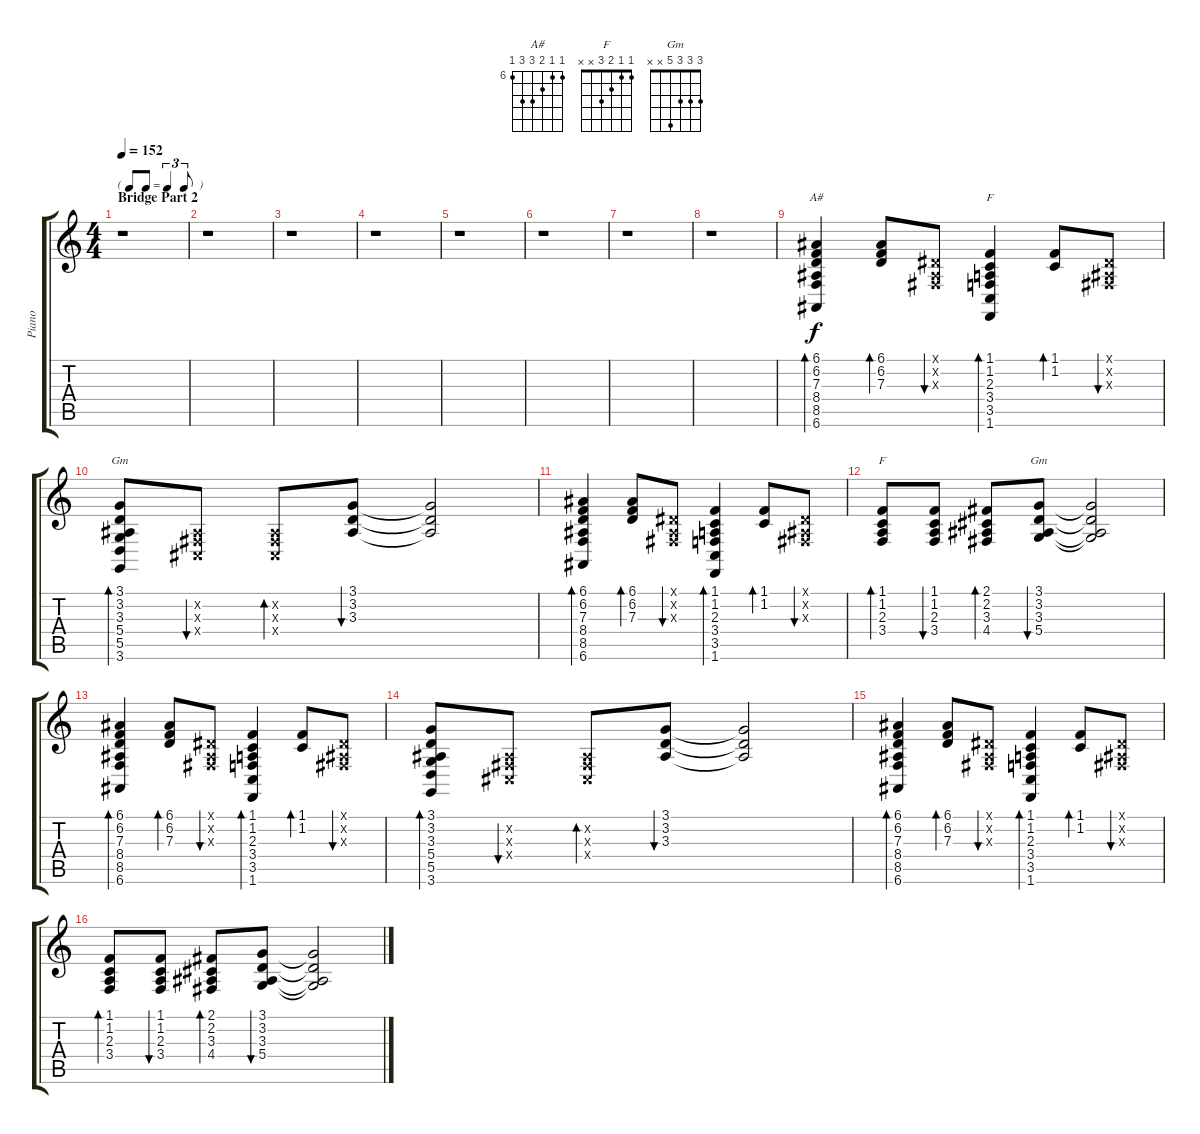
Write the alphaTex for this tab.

\track ("Piano" "Piano") {instrument acousticgrandpiano}
\staff {score tabs}
\tuning (E4 B3 G3 D3 A2 E2) {hide}
\chord ("A#" 6 6 7 8 8 6) {firstfret 6}
\chord ("F" 1 1 2 3 3 1)
\chord ("Gm" 3 3 3 5 5 3)
\chord ("F" 1 1 2 3 x x)
\chord ("Gm" 3 3 3 5 x x)
\ts (4 4)
\tf triplet8th
\section ("" "Bridge Part 2")
\tempo 152
\clef g2
\ks c
r.1{dy f} |
r.1 |
r.1 |
r.1 |
r.1 |
r.1 |
r.1 |
r.1 |
(6.1 6.2 7.3 8.4 8.5 6.6).4{bd 30 ch "A#"} (6.1 6.2 7.3).8{bd 30} (-1.1{x} -1.2{x} -1.3{x}).8{bu 30} (1.1 1.2 2.3 3.4 3.5 1.6).4{bd 30 ch "F"} (1.1 1.2).8{bd 30} (-1.1{x} -1.2{x} -1.3{x}).8{bu 30} |
(3.1 3.2 3.3 5.4 5.5 3.6).8{bd 30 ch "Gm"} (-1.2{x} -1.3{x} -1.4{x}).8{bu 30} (-1.2{x} -1.3{x} -1.4{x}).8{bd 30} (3.1 3.2 3.3).8{bu 30} (3.1{t} 3.2{t} 3.3{t}).2 |
(6.1 6.2 7.3 8.4 8.5 6.6).4{bd 30} (6.1 6.2 7.3).8{bd 30} (-1.1{x} -1.2{x} -1.3{x}).8{bu 30} (1.1 1.2 2.3 3.4 3.5 1.6).4{bd 30} (1.1 1.2).8{bd 30} (-1.1{x} -1.2{x} -1.3{x}).8{bu 30} |
(1.1 1.2 2.3 3.4).8{bd 30 ch "F"} (1.1 1.2 2.3 3.4).8{bu 30} (2.1 2.2 3.3 4.4).8{bd 30} (3.1 3.2 3.3 5.4).8{bu 30 ch "Gm"} (3.1{t} 3.2{t} 3.3{t} 5.4{t}).2 |
(6.1 6.2 7.3 8.4 8.5 6.6).4{bd 30} (6.1 6.2 7.3).8{bd 30} (-1.1{x} -1.2{x} -1.3{x}).8{bu 30} (1.1 1.2 2.3 3.4 3.5 1.6).4{bd 30} (1.1 1.2).8{bd 30} (-1.1{x} -1.2{x} -1.3{x}).8{bu 30} |
(3.1 3.2 3.3 5.4 5.5 3.6).8{bd 30} (-1.2{x} -1.3{x} -1.4{x}).8{bu 30} (-1.2{x} -1.3{x} -1.4{x}).8{bd 30} (3.1 3.2 3.3).8{bu 30} (3.1{t} 3.2{t} 3.3{t}).2 |
(6.1 6.2 7.3 8.4 8.5 6.6).4{bd 30} (6.1 6.2 7.3).8{bd 30} (-1.1{x} -1.2{x} -1.3{x}).8{bu 30} (1.1 1.2 2.3 3.4 3.5 1.6).4{bd 30} (1.1 1.2).8{bd 30} (-1.1{x} -1.2{x} -1.3{x}).8{bu 30} |
(1.1 1.2 2.3 3.4).8{bd 30} (1.1 1.2 2.3 3.4).8{bu 30} (2.1 2.2 3.3 4.4).8{bd 30} (3.1 3.2 3.3 5.4).8{bu 30} (3.1{t} 3.2{t} 3.3{t} 5.4{t}).2
